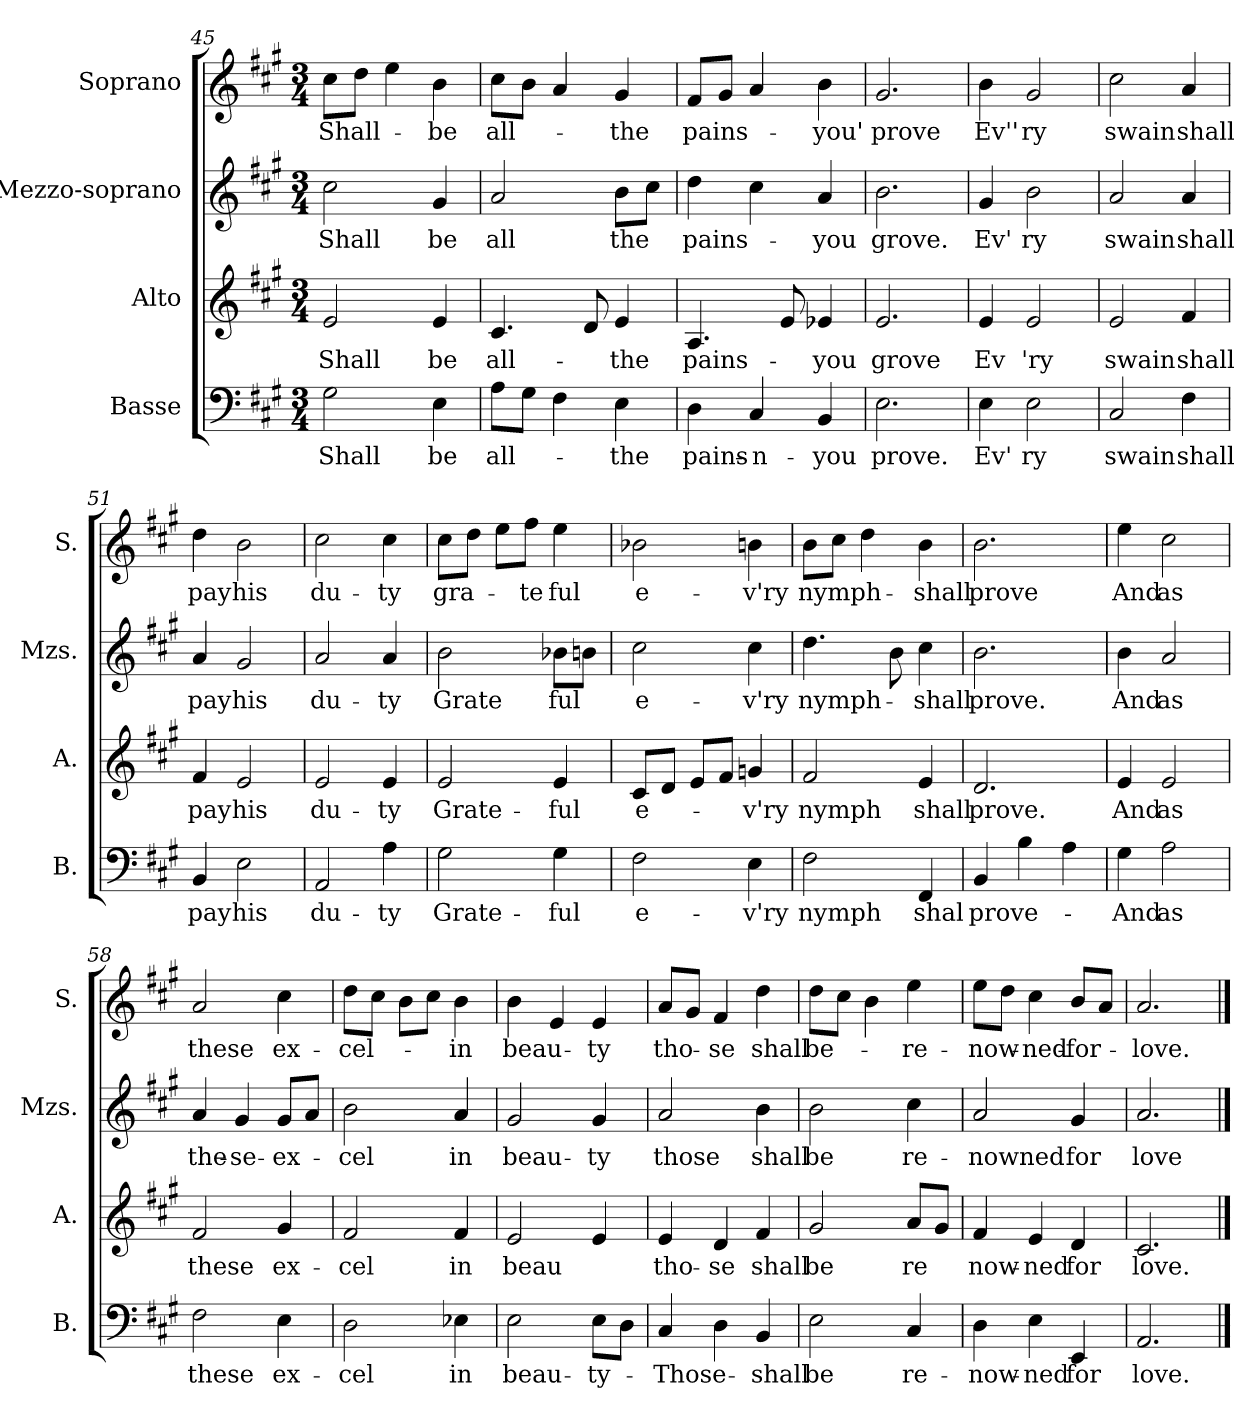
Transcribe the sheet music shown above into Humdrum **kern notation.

**kern	**text	**kern	**text	**kern	**text	**kern	**text
*part4	*part4	*part3	*part3	*part2	*part2	*part1	*part1
*staff4	*staff4	*staff3	*staff3	*staff2	*staff2	*staff1	*staff1
*I"Basse	*	*I"Alto	*	*I"Mezzo-soprano	*	*I"Soprano	*
*I'B.	*	*I'A.	*	*I'Mzs.	*	*I'S.	*
*clefF4	*	*clefG2	*	*clefG2	*	*clefG2	*
*k[f#c#g#]	*	*k[f#c#g#]	*	*k[f#c#g#]	*	*k[f#c#g#]	*
*M3/4	*	*M3/4	*	*M3/4	*	*M3/4	*
=45	=45	=45	=45	=45	=45	=45	=45
!	!LO:LY:b	!	!LO:LY:b	!	!LO:LY:b	!	!LO:LY:b
2G#\	Shall	2e/	Shall	2cc#\	Shall	8cc#\L	Shall-
.	.	.	.	.	.	8dd\J	.
.	.	.	.	.	.	4ee\	.
!	!LO:LY:b	!	!LO:LY:b	!	!LO:LY:b	!	!LO:LY:b
4E\	be	4e/	be	4g#/	be	4b\	-be
=46	=46	=46	=46	=46	=46	=46	=46
!	!LO:LY:b	!	!LO:LY:b	!	!LO:LY:b	!	!LO:LY:b
8A\L	all-	4.c#/	all-	2a/	all	8cc#\L	all-
8G#\J	.	.	.	.	.	8b\J	.
4F#\	.	.	.	.	.	4a/	.
.	.	8d/	.	.	.	.	.
!	!LO:LY:b	!	!LO:LY:b	!	!LO:LY:b	!	!LO:LY:b
4E\	the	4e/	-the	8b\L	the	4g#/	-the
.	.	.	.	8cc#\J	.	.	.
=47	=47	=47	=47	=47	=47	=47	=47
!	!LO:LY:b	!	!LO:LY:b	!	!LO:LY:b	!	!LO:LY:b
4D\	pains-	4.A/	pains-	4dd\	pains-	8f#/L	pains-
.	.	.	.	.	.	8g#/J	.
!	!LO:LY:b	!	!	!	!	!	!
4C#/	-n-	.	.	4cc#\	.	4a/	.
.	.	8e/	.	.	.	.	.
!	!LO:LY:b	!	!LO:LY:b	!	!LO:LY:b	!	!LO:LY:b
4BB/	-you	4e-X/	-you	4a/	-you	4b\	-you'
=48	=48	=48	=48	=48	=48	=48	=48
!	!LO:LY:b	!	!LO:LY:b	!	!LO:LY:b	!	!LO:LY:b
2.E\	prove.	2.e/	grove	2.b\	grove.	2.g#/	prove
=49	=49	=49	=49	=49	=49	=49	=49
!	!LO:LY:b	!	!LO:LY:b	!	!LO:LY:b	!	!LO:LY:b
4E\	Ev'	4e/	Ev	4g#/	Ev'	4b\	Ev''
!	!LO:LY:b	!	!LO:LY:b	!	!LO:LY:b	!	!LO:LY:b
2E\	ry	2e/	'ry	2b\	ry	2g#/	ry
!!LO:PB:g=z
=50	=50	=50	=50	=50	=50	=50	=50
!	!LO:LY:b	!	!LO:LY:b	!	!LO:LY:b	!	!LO:LY:b
2C#/	swain	2e/	swain	2a/	swain	2cc#\	swain
!	!LO:LY:b	!	!LO:LY:b	!	!LO:LY:b	!	!LO:LY:b
4F#\	shall	4f#/	shall	4a/	shall	4a/	shall
=51	=51	=51	=51	=51	=51	=51	=51
!	!LO:LY:b	!	!LO:LY:b	!	!LO:LY:b	!	!LO:LY:b
4BB/	pay	4f#/	pay	4a/	pay	4dd\	pay
!	!LO:LY:b	!	!LO:LY:b	!	!LO:LY:b	!	!LO:LY:b
2E\	his	2e/	his	2g#/	his	2b\	his
=52	=52	=52	=52	=52	=52	=52	=52
!	!LO:LY:b	!	!LO:LY:b	!	!LO:LY:b	!	!LO:LY:b
2AA/	du-	2e/	du-	2a/	du-	2cc#\	du-
!	!LO:LY:b	!	!LO:LY:b	!	!LO:LY:b	!	!LO:LY:b
4A\	-ty	4e/	-ty	4a/	-ty	4cc#\	-ty
=53	=53	=53	=53	=53	=53	=53	=53
!	!LO:LY:b	!	!LO:LY:b	!	!LO:LY:b	!	!LO:LY:b
2G#\	Grate-	2e/	Grate-	2b\	Grate	8cc#\L	gra-
.	.	.	.	.	.	8dd\J	.
.	.	.	.	.	.	8ee\L	.
!	!	!	!	!	!	!	!LO:LY:b
.	.	.	.	.	.	8ff#\J	-te
!	!LO:LY:b	!	!LO:LY:b	!	!LO:LY:b	!	!LO:LY:b
4G#\	-ful	4e/	-ful	8b-X\L	ful	4ee\	ful
.	.	.	.	8bn\J	.	.	.
=54	=54	=54	=54	=54	=54	=54	=54
!	!LO:LY:b	!	!LO:LY:b	!	!LO:LY:b	!	!LO:LY:b
2F#\	e-	8c#/L	e-	2cc#\	e-	2b-X\	e-
.	.	8d/J	.	.	.	.	.
.	.	8e/L	.	.	.	.	.
.	.	8f#/J	.	.	.	.	.
!	!LO:LY:b	!	!LO:LY:b	!	!LO:LY:b	!	!LO:LY:b
4E\	-v'ry	4gn/	-v'ry	4cc#\	-v'ry	4bn\	-v'ry
=55	=55	=55	=55	=55	=55	=55	=55
!	!LO:LY:b	!	!LO:LY:b	!	!LO:LY:b	!	!LO:LY:b
2F#\	nymph	2f#/	nymph	4.dd\	nymph-	8b\L	nymph-
.	.	.	.	.	.	8cc#\J	.
.	.	.	.	.	.	4dd\	.
.	.	.	.	8b\	.	.	.
!	!LO:LY:b	!	!LO:LY:b	!	!LO:LY:b	!	!LO:LY:b
4FF#/	shal	4e/	shall	4cc#\	-shall	4b\	-shall
=56	=56	=56	=56	=56	=56	=56	=56
!	!LO:LY:b	!	!LO:LY:b	!	!LO:LY:b	!	!LO:LY:b
4BB/	prove-	2.d/	prove.	2.b\	prove.	2.b\	prove
4B\	.	.	.	.	.	.	.
4A\	.	.	.	.	.	.	.
=57	=57	=57	=57	=57	=57	=57	=57
!	!LO:LY:b	!	!LO:LY:b	!	!LO:LY:b	!	!LO:LY:b
4G#\	-And	4e/	And	4b\	And	4ee\	And
!	!LO:LY:b	!	!LO:LY:b	!	!LO:LY:b	!	!LO:LY:b
2A\	as	2e/	as	2a/	as	2cc#\	as
=58	=58	=58	=58	=58	=58	=58	=58
!	!LO:LY:b	!	!LO:LY:b	!	!LO:LY:b	!	!LO:LY:b
2F#\	these	2f#/	these	4a/	the-	2a/	these
!	!	!	!	!	!LO:LY:b	!	!
.	.	.	.	4g#/	-se-	.	.
!	!LO:LY:b	!	!LO:LY:b	!	!LO:LY:b	!	!LO:LY:b
4E\	ex-	4g#/	ex-	8g#/L	-ex-	4cc#\	ex-
.	.	.	.	8a/J	.	.	.
!!LO:LB:g=z
=59	=59	=59	=59	=59	=59	=59	=59
!	!LO:LY:b	!	!LO:LY:b	!	!LO:LY:b	!	!LO:LY:b
2D\	-cel	2f#/	-cel	2b\	-cel	8dd\L	-cel-
.	.	.	.	.	.	8cc#\J	.
.	.	.	.	.	.	8b\L	.
.	.	.	.	.	.	8cc#\J	.
!	!LO:LY:b	!	!LO:LY:b	!	!LO:LY:b	!	!LO:LY:b
4E-X\	in	4f#/	in	4a/	in	4b\	-in
=60	=60	=60	=60	=60	=60	=60	=60
!	!LO:LY:b	!	!LO:LY:b	!	!LO:LY:b	!	!LO:LY:b
2E\	beau-	2e/	beau	2g#/	beau-	4b\	beau-
.	.	.	.	.	.	4e/	.
!	!LO:LY:b	!	!	!	!LO:LY:b	!	!LO:LY:b
8E\L	-ty-	4e/	.	4g#/	-ty	4e/	-ty
8D\J	.	.	.	.	.	.	.
=61	=61	=61	=61	=61	=61	=61	=61
!	!LO:LY:b	!	!LO:LY:b	!	!LO:LY:b	!	!LO:LY:b
4C#/	-Those-	4e/	tho-	2a/	those	8a/L	tho-
.	.	.	.	.	.	8g#/J	.
!	!	!	!LO:LY:b	!	!	!	!LO:LY:b
4D\	.	4d/	-se	.	.	4f#/	-se
!	!LO:LY:b	!	!LO:LY:b	!	!LO:LY:b	!	!LO:LY:b
4BB/	shall	4f#/	shall	4b\	shall	4dd\	shall
=62	=62	=62	=62	=62	=62	=62	=62
!	!LO:LY:b	!	!LO:LY:b	!	!LO:LY:b	!	!LO:LY:b
2E\	be	2g#/	be	2b\	be	8dd\L	be-
.	.	.	.	.	.	8cc#\J	.
.	.	.	.	.	.	4b\	.
!	!LO:LY:b	!	!LO:LY:b	!	!LO:LY:b	!	!LO:LY:b
4C#/	re-	8a/L	re	4cc#\	re-	4ee\	-re-
.	.	8g#/J	.	.	.	.	.
=63	=63	=63	=63	=63	=63	=63	=63
!	!LO:LY:b	!	!LO:LY:b	!	!LO:LY:b	!	!LO:LY:b
4D\	-now-	4f#/	now-	2a/	-nowned	8ee\L	-now-
.	.	.	.	.	.	8dd\J	.
!	!LO:LY:b	!	!LO:LY:b	!	!	!	!LO:LY:b
4E\	-ned	4e/	-ned	.	.	4cc#\	-ned-
!	!LO:LY:b	!	!LO:LY:b	!	!LO:LY:b	!	!LO:LY:b
4EE/	for	4d/	for	4g#/	for	8b/L	-for-
.	.	.	.	.	.	8a/J	.
=64	=64	=64	=64	=64	=64	=64	=64
!	!LO:LY:b	!	!LO:LY:b	!	!LO:LY:b	!	!LO:LY:b
2.AA/	love.	2.c#/	love.	2.a/	love	2.a/	-love.
==	==	==	==	==	==	==	==
*-	*-	*-	*-	*-	*-	*-	*-
